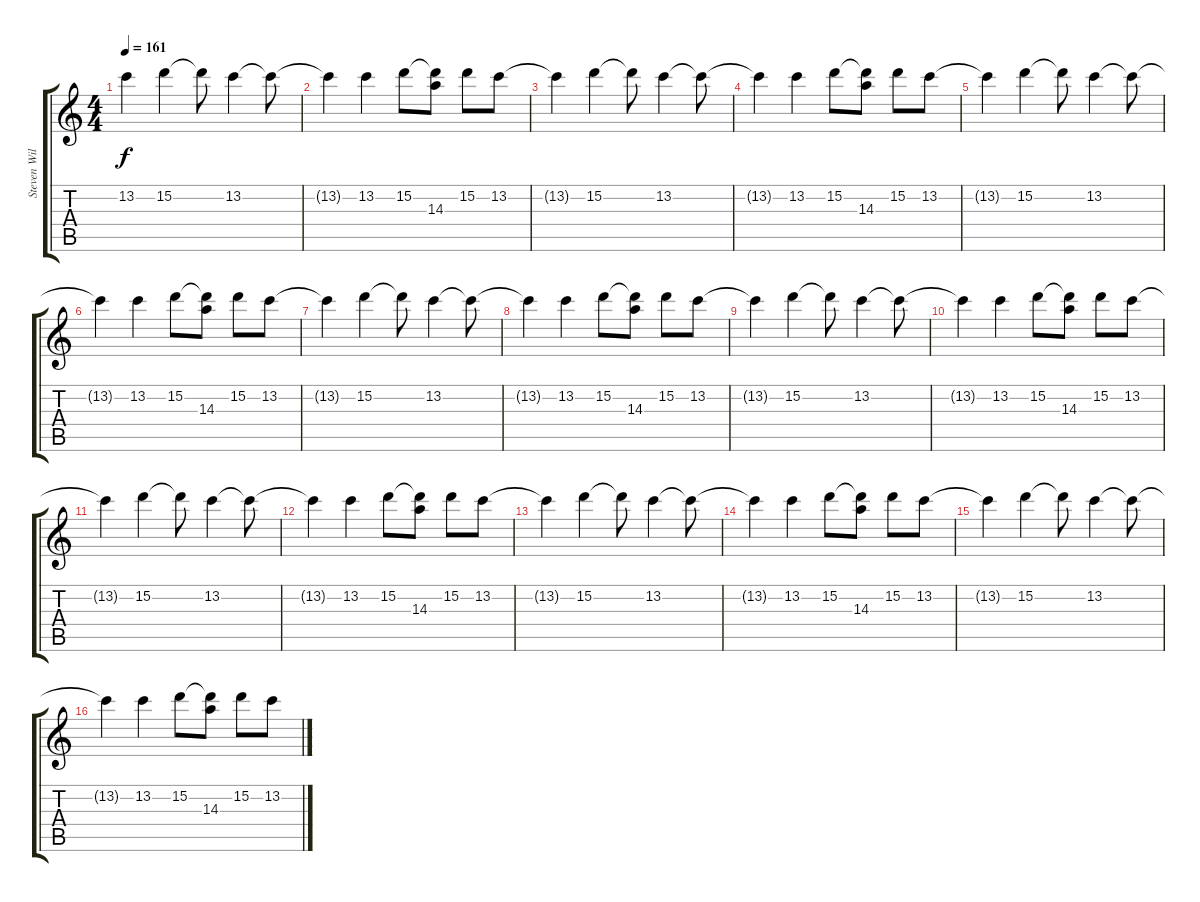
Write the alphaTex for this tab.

\track ("Steven Wilson (Guitar 2)" "Steven Wil") {instrument electricguitarclean}
\staff {score tabs}
\tuning (E4 B3 G3 D3 A2 D2) {hide}
\ts (4 4)
\tempo 161
\clef g2
\ks c
13.2{t}.4{dy f} 15.2.4 15.2{t}.8 13.2.4 13.2{t}.8 |
13.2{t}.4 13.2.4 15.2.8 (15.2{t} 14.3).8 15.2.8 13.2.8 |
13.2{t}.4 15.2.4 15.2{t}.8 13.2.4 13.2{t}.8 |
13.2{t}.4 13.2.4 15.2.8 (15.2{t} 14.3).8 15.2.8 13.2.8 |
13.2{t}.4 15.2.4 15.2{t}.8 13.2.4 13.2{t}.8 |
13.2{t}.4 13.2.4 15.2.8 (15.2{t} 14.3).8 15.2.8 13.2.8 |
13.2{t}.4 15.2.4 15.2{t}.8 13.2.4 13.2{t}.8 |
13.2{t}.4 13.2.4 15.2.8 (15.2{t} 14.3).8 15.2.8 13.2.8 |
13.2{t}.4 15.2.4 15.2{t}.8 13.2.4 13.2{t}.8 |
13.2{t}.4 13.2.4 15.2.8 (15.2{t} 14.3).8 15.2.8 13.2.8 |
13.2{t}.4 15.2.4 15.2{t}.8 13.2.4 13.2{t}.8 |
13.2{t}.4 13.2.4 15.2.8 (15.2{t} 14.3).8 15.2.8 13.2.8 |
13.2{t}.4 15.2.4 15.2{t}.8 13.2.4 13.2{t}.8 |
13.2{t}.4 13.2.4 15.2.8 (15.2{t} 14.3).8 15.2.8 13.2.8 |
13.2{t}.4 15.2.4 15.2{t}.8 13.2.4 13.2{t}.8 |
13.2{t}.4 13.2.4 15.2.8 (15.2{t} 14.3).8 15.2.8 13.2.8
